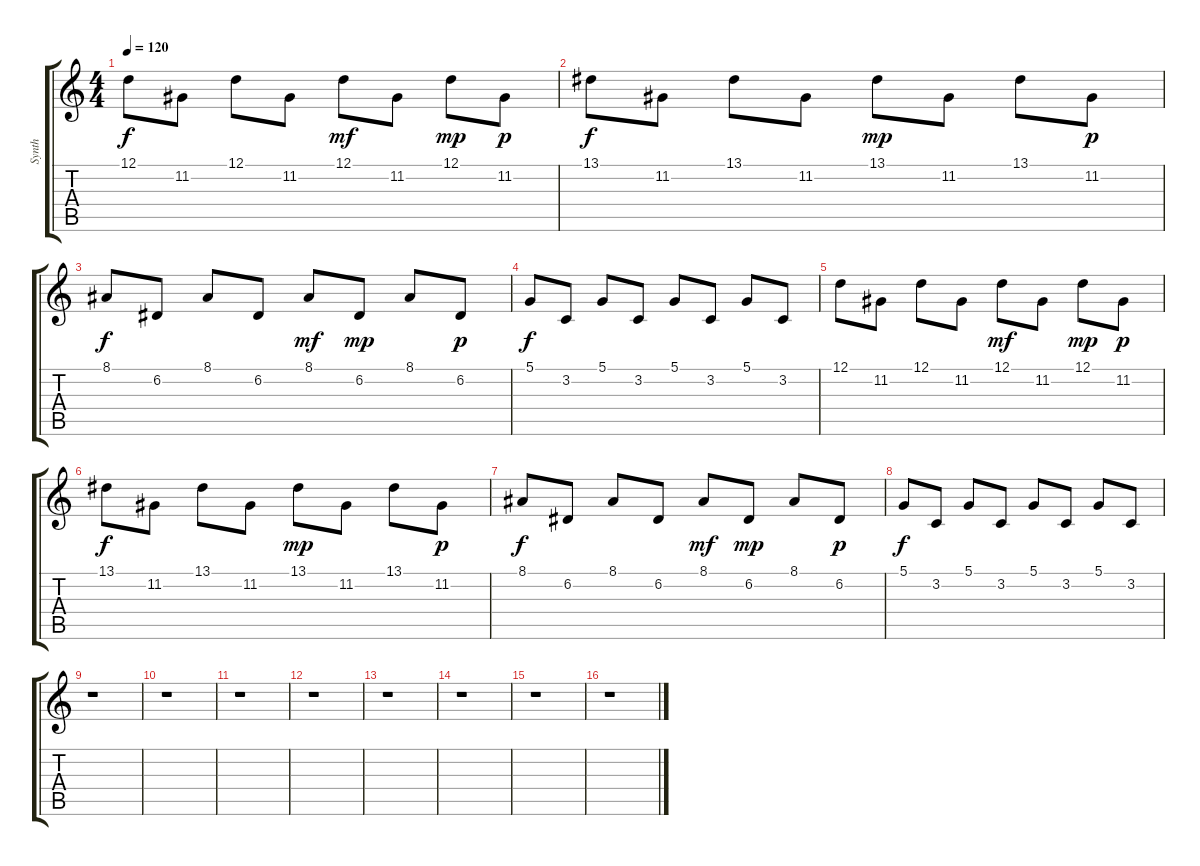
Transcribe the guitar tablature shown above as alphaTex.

\track ("Synth" "Synth") {instrument electricpiano1}
\staff {score tabs}
\tuning (D4 A3 F3 C3 G2 C2) {hide}
\ts (4 4)
\tempo 120
\clef g2
\ks c
12.1.8{dy f} 11.2.8 12.1.8 11.2.8 12.1.8{dy mf} 11.2.8 12.1.8{dy mp} 11.2.8{dy p} |
13.1.8{dy f} 11.2.8 13.1.8 11.2.8 13.1.8{dy mp} 11.2.8 13.1.8 11.2.8{dy p} |
8.1.8{dy f} 6.2.8 8.1.8 6.2.8 8.1.8{dy mf} 6.2.8{dy mp} 8.1.8 6.2.8{dy p} |
5.1.8{dy f} 3.2.8 5.1.8 3.2.8 5.1.8 3.2.8 5.1.8 3.2.8 |
12.1.8 11.2.8 12.1.8 11.2.8 12.1.8{dy mf} 11.2.8 12.1.8{dy mp} 11.2.8{dy p} |
13.1.8{dy f} 11.2.8 13.1.8 11.2.8 13.1.8{dy mp} 11.2.8 13.1.8 11.2.8{dy p} |
8.1.8{dy f} 6.2.8 8.1.8 6.2.8 8.1.8{dy mf} 6.2.8{dy mp} 8.1.8 6.2.8{dy p} |
5.1.8{dy f} 3.2.8 5.1.8 3.2.8 5.1.8 3.2.8 5.1.8 3.2.8 |
r.1 |
r.1 |
r.1 |
r.1 |
r.1 |
r.1 |
r.1 |
r.1
